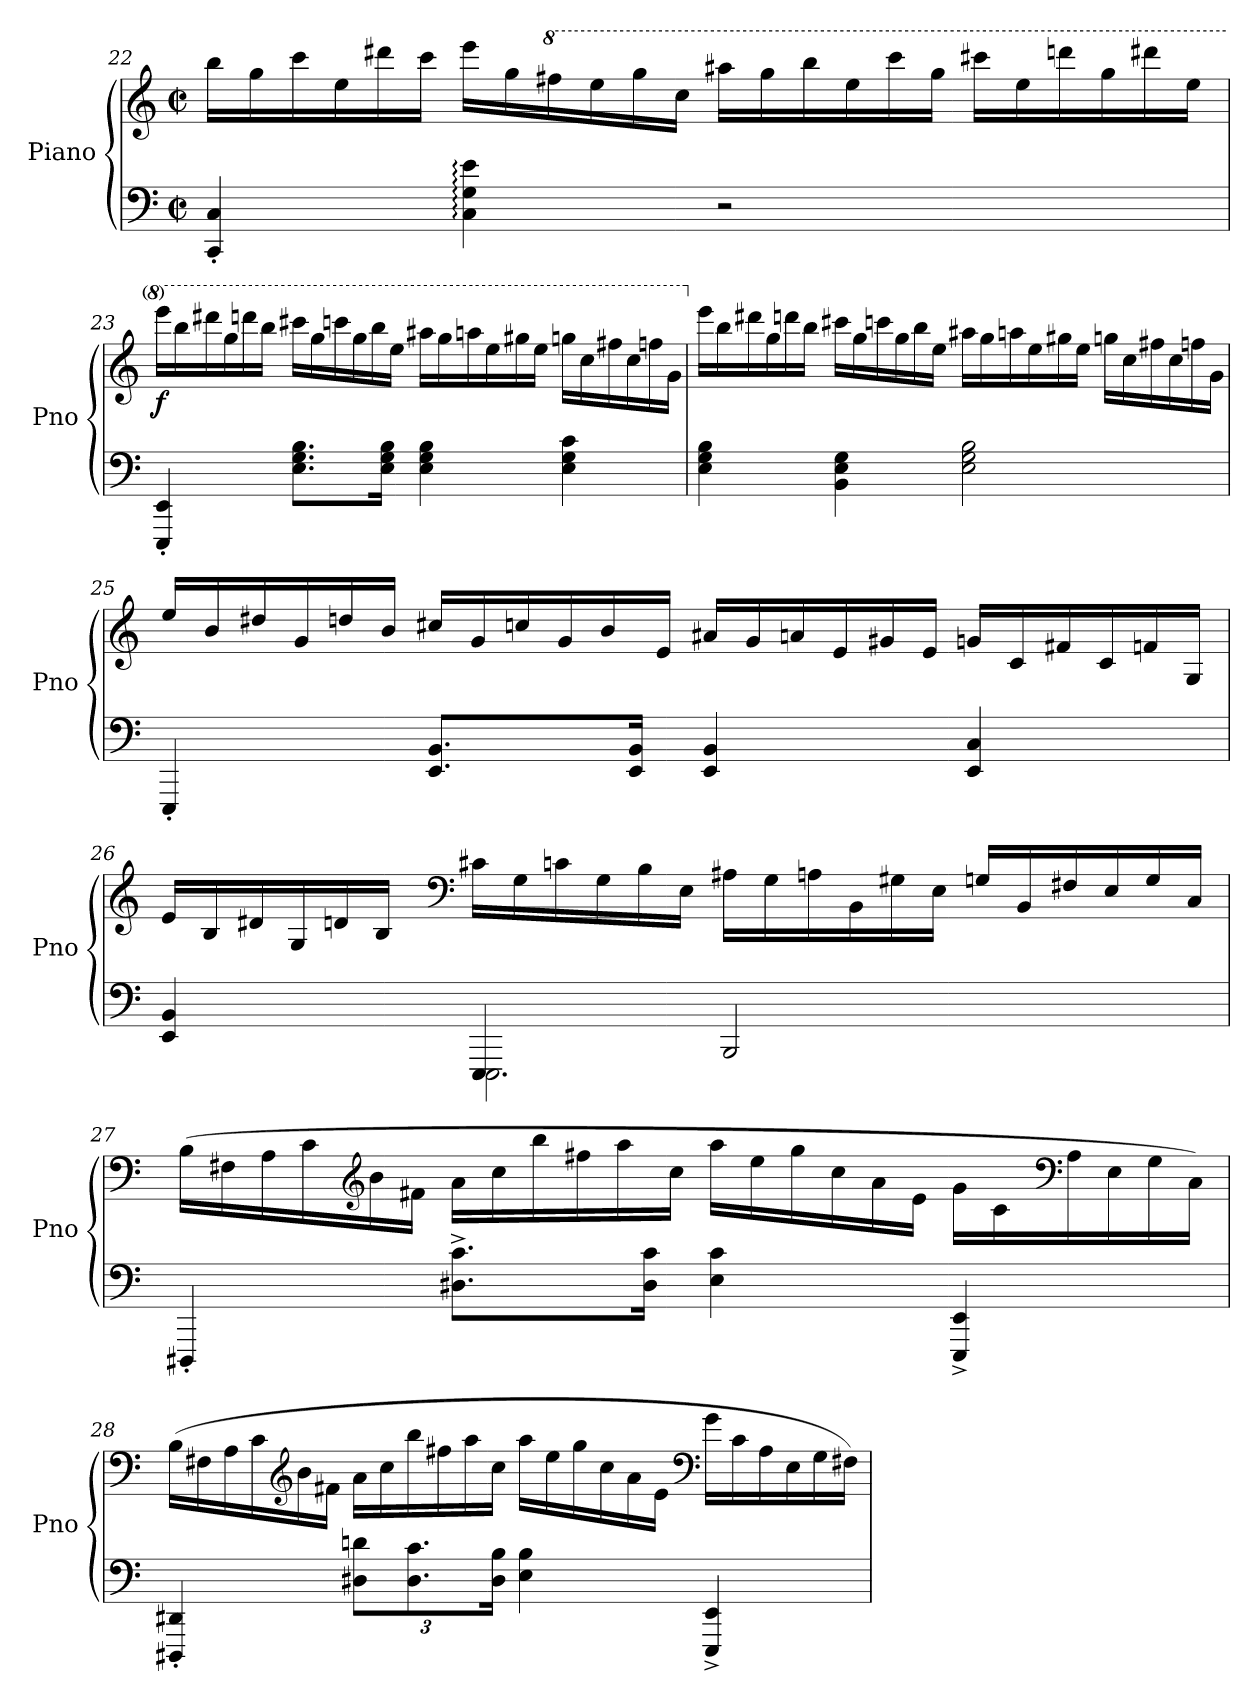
**kern	**kern	**dynam
*part1	*part1	*part1
*staff2	*staff1	*staff1/2
*I"Piano	*	*
*I'Pno	*	*
*clefF4	*clefG2	*
*k[]	*k[]	*
*M4/4	*M4/4	*
*met(c|)	*met(c|)	*
*	*Xtuplet	*
=22	=22	=22
4CC/' 4C/'	24bb\LL	.
.	24gg\	.
.	24ccc\	.
.	24ee\	.
.	24ddd#X\	.
.	24ccc\JJ	.
4C\: 4G\: 4e\:	24eee\LL	.
.	24gg\	.
*	*8va	*
.	24fff#X\	.
.	24eee\	.
.	24ggg\	.
.	24ccc\JJ	.
2r	24aaa#X\LL	.
.	24ggg\	.
.	24bbb\	.
.	24eee\	.
.	24cccc\	.
.	24ggg\JJ	.
.	24cccc#X\LL	.
.	24eee\	.
.	24ddddn\	.
.	24ggg\	.
.	24dddd#X\	.
.	24eee\JJ	.
!!LO:LB:g=z
=23	=23	=23
!	!	!LO:DY:b
4EEE/' 4EE/'	24eeee\LL	f
.	24bbb\	.
.	24dddd#X\	.
.	24ggg\	.
.	24ddddn\	.
.	24bbb\JJ	.
8.E\ 8.G\ 8.B\L	24cccc#X\LL	.
.	24ggg\	.
.	24ccccn\	.
.	24ggg\	.
.	24bbb\	.
16E\ 16G\ 16B\Jk	.	.
.	24eee\JJ	.
4E\ 4G\ 4B\	24aaa#X\LL	.
.	24ggg\	.
.	24aaan\	.
.	24eee\	.
.	24ggg#X\	.
.	24eee\JJ	.
4E\ 4G\ 4c\	24gggn\LL	.
.	24ccc\	.
.	24fff#X\	.
.	24ccc\	.
.	24fffn\	.
.	24gg\JJ	.
!!LO:LB:g=z
=24	=24	=24
*	*X8va	*
4E\ 4G\ 4B\	24eee\LL	.
.	24bb\	.
.	24ddd#X\	.
.	24gg\	.
.	24dddn\	.
.	24bb\JJ	.
4BB\ 4E\ 4G\	24ccc#X\LL	.
.	24gg\	.
.	24cccn\	.
.	24gg\	.
.	24bb\	.
.	24ee\JJ	.
2E\ 2G\ 2B\	24aa#X\LL	.
.	24gg\	.
.	24aan\	.
.	24ee\	.
.	24gg#X\	.
.	24ee\JJ	.
.	24ggn\LL	.
.	24cc\	.
.	24ff#X\	.
.	24cc\	.
.	24ffn\	.
.	24g\JJ	.
!!LO:PB:g=z
=25	=25	=25
!	!	!LO:DY:b
4EEE'/	24ee/LL	other-dynamics
.	24b/	.
.	24dd#X/	.
.	24g/	.
.	24ddn/	.
.	24b/JJ	.
8.EE/ 8.BB/L	24cc#X/LL	.
.	24g/	.
.	24ccn/	.
.	24g/	.
.	24b/	.
16EE/ 16BB/Jk	.	.
.	24e/JJ	.
4EE/ 4BB/	24a#X/LL	.
.	24g/	.
.	24an/	.
.	24e/	.
.	24g#X/	.
.	24e/JJ	.
4EE/ 4C/	24gn/LL	.
.	24c/	.
.	24f#X/	.
.	24c/	.
.	24fn/	.
.	24G/JJ	.
!!LO:LB:g=z
=26	=26	=26
*^	*	*
4EE/ 4BB/	4ryy	24e/LL	.
.	.	24B/	.
.	.	24d#X/	.
.	.	24G/	.
.	.	24dn/	.
.	.	24B/JJ	.
*	*	*clefF4	*
4EEE/	2.EEE\	24c#X\LL	.
.	.	24G\	.
.	.	24cn\	.
.	.	24G\	.
.	.	24B\	.
.	.	24E\JJ	.
2BBB/	.	24A#X\LL	.
.	.	24G\	.
.	.	24An\	.
.	.	24BB\	.
.	.	24G#X\	.
.	.	24E\JJ	.
.	.	24Gn/LL	.
.	.	24BB/	.
.	.	24F#X/	.
.	.	24E/	.
.	.	24G/	.
.	.	24C/JJ	.
*v	*v	*	*
!!LO:LB:g=z
=27	=27	=27
4DDD#X'/	(24B\LL	.
.	24F#X\	.
.	24A\	.
.	24c\	.
*	*clefG2	*
.	24b\	.
.	24f#X\JJ	.
8.D#X\^ 8.c\^L	24a\LL	.
.	24cc\	.
.	24bb\	.
.	24ff#X\	.
.	24aa\	.
16D#\ 16c\Jk	.	.
.	24cc\JJ	.
4E\ 4c\	24aa\LL	.
.	24ee\	.
.	24gg\	.
.	24cc\	.
.	24a\	.
.	24e\JJ	.
4EEE/^ 4EE/^	24g\LL	.
.	24c\	.
*	*clefF4	*
.	24A\	.
.	24E\	.
.	24G\	.
.	24C\JJ)	.
!!LO:LB:g=z
=28	=28	=28
4DDD#X/' 4DD#X/'	(24B\LL	.
.	24F#X\	.
.	24A\	.
.	24c\	.
*	*clefG2	*
.	24b\	.
.	24f#X\JJ	.
*Xbrackettup	*	*
12D#X\ 12dn\L	24a\LL	.
.	24cc\	.
12.D#\ 12.c\	24bb\	.
.	24ff#X\	.
.	24aa\	.
24D#\ 24B\Jk	24cc\JJ	.
4E\ 4B\	24aa\LL	.
.	24ee\	.
.	24gg\	.
.	24cc\	.
.	24a\	.
.	24e\JJ	.
*	*clefF4	*
4EEE/^ 4EE/^	24g\LL	.
.	24c\	.
.	24A\	.
.	24E\	.
.	24G\	.
.	24F#X\JJ)	.
=	=	=
*-	*-	*-
